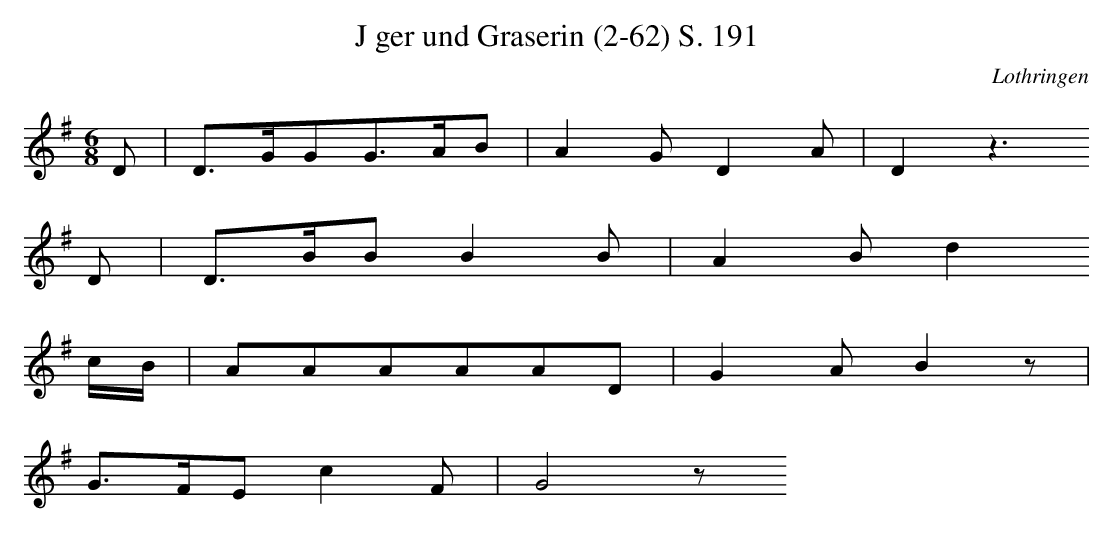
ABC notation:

X:1
T: Jger und Graserin (2-62) S. 191
O: Lothringen
M: 6/8
L: 1/16
K: G
D2 | D3GG2G3AB2 | A4G2D4A2 | D4z6
D2 | D3BB2B4B2 | A4B2d4
cB | A2A2A2A2A2D2 | G4A2B4z2 |
G3FE2c4F2 | G8z2
